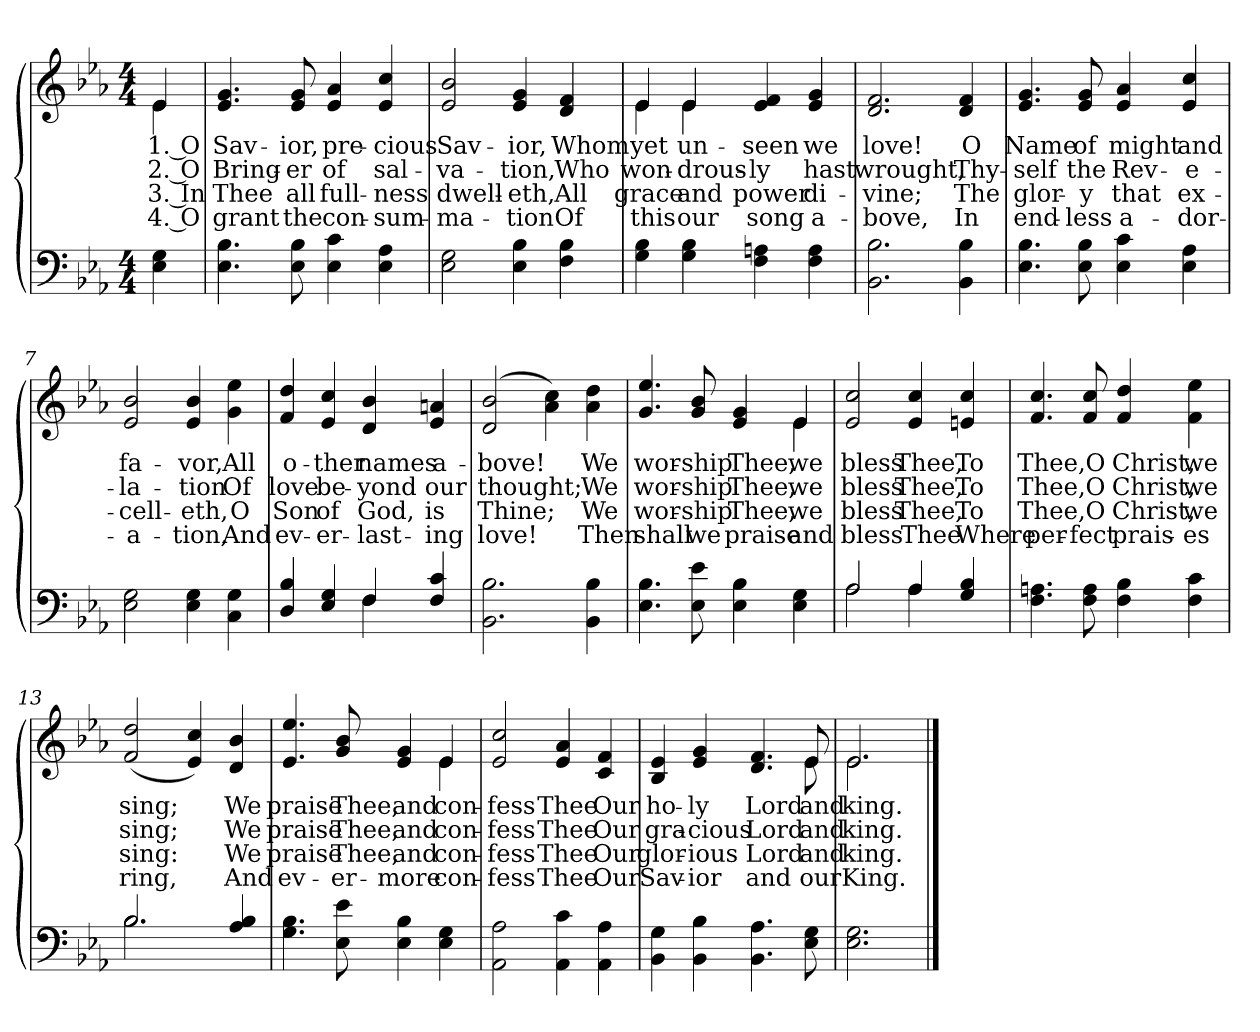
**kern	**kern	**text	**text	**text	**text
*part2	*part1	*part1	*part1	*part1	*part1
*staff2	*staff1	*staff1	*staff1	*staff1	*staff1
*clefF4	*clefG2	*	*	*	*
*k[b-e-a-]	*k[b-e-a-]	*	*	*	*
*E-:	*E-:	*	*	*	*
*M4/4	*M4/4	*	*	*	*
*MM117	*MM117	*	*	*	*
=1	=1	=1	=1	=1	=1
!	!	!LO:LY:b	!LO:LY:b	!LO:LY:b	!LO:LY:b
*	*^	*	*	*	*
4E-\ 4G\	4e-/	4e-\	1. O	2. O	3. In	4. O
=2	=2	=2	=2	=2	=2	=2
!	!	!	!LO:LY:b	!LO:LY:b	!LO:LY:b	!LO:LY:b
*	*v	*v	*	*	*	*
4.E-\ 4.B-\	4.e-/ 4.g/	Sav-	Bring-	Thee	grant
!	!	!LO:LY:b	!LO:LY:b	!LO:LY:b	!LO:LY:b
8E-\ 8B-\	8e-/ 8g/	-ior,	-er	all	the
!	!	!LO:LY:b	!LO:LY:b	!LO:LY:b	!LO:LY:b
4E-\ 4c\	4e-/ 4a-/	pre-	of	full-	con-
!	!	!LO:LY:b	!LO:LY:b	!LO:LY:b	!LO:LY:b
4E-\ 4A-\	4e-/ 4cc/	-cious	sal-	-ness	-sum-
=3	=3	=3	=3	=3	=3
!	!	!LO:LY:b	!LO:LY:b	!LO:LY:b	!LO:LY:b
2E-\ 2G\	2e-/ 2b-/	Sav-	-va-	dwell-	-ma-
!	!	!LO:LY:b	!LO:LY:b	!LO:LY:b	!LO:LY:b
4E-\ 4B-\	4e-/ 4g/	-ior,	-tion,	-eth,	-tion
!	!	!LO:LY:b	!LO:LY:b	!LO:LY:b	!LO:LY:b
4F\ 4B-\	4d/ 4f/	Whom	Who	All	Of
=4	=4	=4	=4	=4	=4
!	!	!LO:LY:b	!LO:LY:b	!LO:LY:b	!LO:LY:b
*	*^	*	*	*	*
4G\ 4B-\	4e-/	4e-\	yet	won-	grace	this
!	!	!	!LO:LY:b	!LO:LY:b	!LO:LY:b	!LO:LY:b
4G\ 4B-\	4e-/	4e-\	un-	-drous-	and	our
!	!	!	!LO:LY:b	!LO:LY:b	!LO:LY:b	!LO:LY:b
4F\ 4An\	4e-/ 4f/	2ryy	-seen	-ly	power	song
!	!	!	!LO:LY:b	!LO:LY:b	!LO:LY:b	!LO:LY:b
4F\ 4A\	4e-/ 4g/	.	we	hast	di-	a-
*	*v	*v	*	*	*	*
=5	=5	=5	=5	=5	=5
!	!	!LO:LY:b	!LO:LY:b	!LO:LY:b	!LO:LY:b
2.BB-\ 2.B-\	2.d/ 2.f/	love!	wrought,	-vine;	-bove,
!	!	!LO:LY:b	!LO:LY:b	!LO:LY:b	!LO:LY:b
4BB-\ 4B-\	4d/ 4f/	O	Thy-	The	In
!!LO:LB:g=z
=6	=6	=6	=6	=6	=6
!	!	!LO:LY:b	!LO:LY:b	!LO:LY:b	!LO:LY:b
4.E-\ 4.B-\	4.e-/ 4.g/	Name	-self	glor-	end-
!	!	!LO:LY:b	!LO:LY:b	!LO:LY:b	!LO:LY:b
8E-\ 8B-\	8e-/ 8g/	of	the	-y	-less
!	!	!LO:LY:b	!LO:LY:b	!LO:LY:b	!LO:LY:b
4E-\ 4c\	4e-/ 4a-/	might	Rev-	that	a-
!	!	!LO:LY:b	!LO:LY:b	!LO:LY:b	!LO:LY:b
4E-\ 4A-\	4e-/ 4cc/	and	-e-	ex-	-dor-
=7	=7	=7	=7	=7	=7
!	!	!LO:LY:b	!LO:LY:b	!LO:LY:b	!LO:LY:b
2E-\ 2G\	2e-/ 2b-/	fa-	-la-	-cell-	-a-
!	!	!LO:LY:b	!LO:LY:b	!LO:LY:b	!LO:LY:b
4E-\ 4G\	4e-/ 4b-/	-vor,	-tion	-eth,	-tion,
!	!	!LO:LY:b	!LO:LY:b	!LO:LY:b	!LO:LY:b
4C\ 4G\	4g\ 4ee-\	All	Of	O	And
=8	=8	=8	=8	=8	=8
*^	*	*	*	*	*
!	!	!	!LO:LY:b	!LO:LY:b	!LO:LY:b	!LO:LY:b
4D/ 4B-/	2ryy	4f/ 4dd/	o-	love	Son	ev-
!	!	!	!LO:LY:b	!LO:LY:b	!LO:LY:b	!LO:LY:b
4E-/ 4G/	.	4e-/ 4cc/	-ther	be-	of	-er-
!	!	!	!LO:LY:b	!LO:LY:b	!LO:LY:b	!LO:LY:b
4F/	4F\	4d/ 4b-/	names	-yond	God,	-last-
!	!	!	!LO:LY:b	!LO:LY:b	!LO:LY:b	!LO:LY:b
4F/ 4c/	4ryy	4e-/ 4an/	a-	our	is	-ing
=9	=9	=9	=9	=9	=9	=9
!	!	!	!LO:LY:b	!LO:LY:b	!LO:LY:b	!LO:LY:b
*v	*v	*	*	*	*	*
2.BB-\ 2.B-\	(>2d/ 2b-/	-bove!	thought;	Thine;	love!
.	4a-\ 4cc\)	.	.	.	.
!	!	!LO:LY:b	!LO:LY:b	!LO:LY:b	!LO:LY:b
4BB-\ 4B-\	4a-\ 4dd\	We	We	We	Then
=10	=10	=10	=10	=10	=10
!	!	!LO:LY:b	!LO:LY:b	!LO:LY:b	!LO:LY:b
*	*^	*	*	*	*
4.E-\ 4.B-\	4.g/ 4.ee-/	2.ryy	wor-	wor-	wor-	shall
!	!	!	!LO:LY:b	!LO:LY:b	!LO:LY:b	!LO:LY:b
8E-\ 8e-\	8g/ 8b-/	.	-ship	-ship	-ship	we
!	!	!	!LO:LY:b	!LO:LY:b	!LO:LY:b	!LO:LY:b
4E-\ 4B-\	4e-/ 4g/	.	Thee,	Thee,	Thee,	praise
!	!	!	!LO:LY:b	!LO:LY:b	!LO:LY:b	!LO:LY:b
4E-\ 4G\	4e-/	4e-\	we	we	we	and
!!LO:LB:g=z
=11	=11	=11	=11	=11	=11	=11
*^	*	*	*	*	*	*
!	!	!	!	!LO:LY:b	!LO:LY:b	!LO:LY:b	!LO:LY:b
*	*	*v	*v	*	*	*	*
2A-/	2A-\	2e-/ 2cc/	bless	bless	bless	bless
!	!	!	!LO:LY:b	!LO:LY:b	!LO:LY:b	!LO:LY:b
4A-/	4A-\	4e-/ 4cc/	Thee,	Thee,	Thee,	Thee
!	!	!	!LO:LY:b	!LO:LY:b	!LO:LY:b	!LO:LY:b
4G/ 4B-/	4ryy	4en/ 4cc/	To	To	To	Where
=12	=12	=12	=12	=12	=12	=12
!	!	!	!LO:LY:b	!LO:LY:b	!LO:LY:b	!LO:LY:b
*v	*v	*	*	*	*	*
4.F\ 4.An\	4.f/ 4.cc/	Thee,	Thee,	Thee,	per-
!	!	!LO:LY:b	!LO:LY:b	!LO:LY:b	!LO:LY:b
8F\ 8A\	8f/ 8cc/	O	O	O	-fect
!	!	!LO:LY:b	!LO:LY:b	!LO:LY:b	!LO:LY:b
4F\ 4B-\	4f/ 4dd/	Christ,	Christ,	Christ,	prais-
!	!	!LO:LY:b	!LO:LY:b	!LO:LY:b	!LO:LY:b
4F\ 4c\	4f\ 4ee-\	we	we	we	-es
=13	=13	=13	=13	=13	=13
*^	*	*	*	*	*
!	!	!	!LO:LY:b	!LO:LY:b	!LO:LY:b	!LO:LY:b
2.B-/	2.B-\	(<2f/ 2dd/	sing;	sing;	sing:	ring,
.	.	4e-/ 4cc/)	.	.	.	.
!	!	!	!LO:LY:b	!LO:LY:b	!LO:LY:b	!LO:LY:b
4A-/ 4B-/	4ryy	4d/ 4b-/	We	We	We	And
=14	=14	=14	=14	=14	=14	=14
!	!	!	!LO:LY:b	!LO:LY:b	!LO:LY:b	!LO:LY:b
*v	*v	*^	*	*	*	*
4.G\ 4.B-\	4.e-/ 4.ee-/	2.ryy	praise	praise	praise	ev-
!	!	!	!LO:LY:b	!LO:LY:b	!LO:LY:b	!LO:LY:b
8E-\ 8e-\	8g/ 8b-/	.	Thee,	Thee,	Thee,	-er-
!	!	!	!LO:LY:b	!LO:LY:b	!LO:LY:b	!LO:LY:b
4E-\ 4B-\	4e-/ 4g/	.	and	and	and	-more
!	!	!	!LO:LY:b	!LO:LY:b	!LO:LY:b	!LO:LY:b
4E-\ 4G\	4e-/	4e-\	con-	con-	con-	con-
=15	=15	=15	=15	=15	=15	=15
!	!	!	!LO:LY:b	!LO:LY:b	!LO:LY:b	!LO:LY:b
*	*v	*v	*	*	*	*
2AA-\ 2A-\	2e-/ 2cc/	-fess	-fess	-fess	-fess
!	!	!LO:LY:b	!LO:LY:b	!LO:LY:b	!LO:LY:b
4AA-\ 4c\	4e-/ 4a-/	Thee	Thee	Thee	Thee
!	!	!LO:LY:b	!LO:LY:b	!LO:LY:b	!LO:LY:b
4AA-\ 4A-\	4c/ 4f/	Our	Our	Our	Our
!!LO:PB:g=z
=16	=16	=16	=16	=16	=16
!	!	!LO:LY:b	!LO:LY:b	!LO:LY:b	!LO:LY:b
*	*^	*	*	*	*
4BB-\ 4G\	4B-/ 4e-/	2..ryy	ho-	gra-	glor-	Sav-
!	!	!	!LO:LY:b	!LO:LY:b	!LO:LY:b	!LO:LY:b
4BB-\ 4B-\	4e-/ 4g/	.	-ly	-cious	-ious	-ior
!	!	!	!LO:LY:b	!LO:LY:b	!LO:LY:b	!LO:LY:b
4.BB-\ 4.A-\	4.d/ 4.f/	.	Lord	Lord	Lord	and
!	!	!	!LO:LY:b	!LO:LY:b	!LO:LY:b	!LO:LY:b
8E-\ 8G\	8e-/	8e-\	and	and	and	our
=17	=17	=17	=17	=17	=17	=17
!	!	!	!LO:LY:b	!LO:LY:b	!LO:LY:b	!LO:LY:b
2.E-\ 2.G\	2.e-/	2.e-\	king.	king.	king.	King.
*	*v	*v	*	*	*	*
==	==	==	==	==	==
*-	*-	*-	*-	*-	*-
